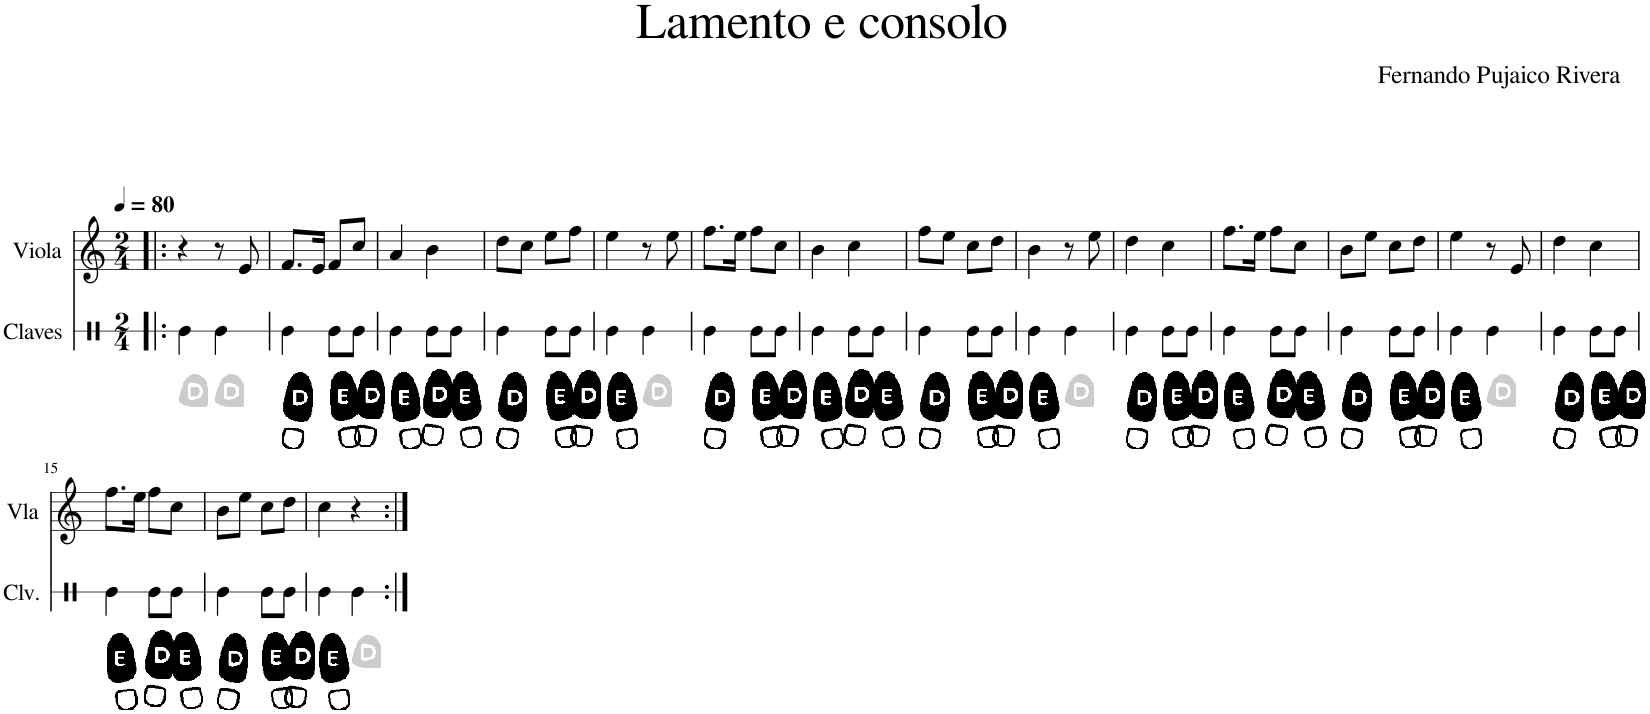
**kern	**kern
*part2	*part1
*staff2	*staff1
*I"Claves	*I"Viola
*I'Clv.	*I'Vla
*stria1	*
*clefX	*clefG2
*k[]	*k[]
*M2/4	*M2/4
*MM80	*MM80
=1!|:	=1!|:
4Re\	4r
4Re\	8r
.	8e/
=2	=2
4Re\	8.f/L
.	16e/Jk
8Re\L	8f/L
8Re\J	8cc/J
=3	=3
4Re\	4a/
8Re\L	4b\
8Re\J	.
=4	=4
4Re\	8dd\L
.	8cc\J
8Re\L	8ee\L
8Re\J	8ff\J
=5	=5
4Re\	4ee\
4Re\	8r
.	8ee\
=6	=6
4Re\	8.ff\L
.	16ee\Jk
8Re\L	8ff\L
8Re\J	8cc\J
=7	=7
4Re\	4b\
8Re\L	4cc\
8Re\J	.
=8	=8
4Re\	8ff\L
.	8ee\J
8Re\L	8cc\L
8Re\J	8dd\J
=9	=9
4Re\	4b\
4Re\	8r
.	8ee\
=10	=10
4Re\	4dd\
8Re\L	4cc\
8Re\J	.
=11	=11
4Re\	8.ff\L
.	16ee\Jk
8Re\L	8ff\L
8Re\J	8cc\J
=12	=12
4Re\	8b\L
.	8ee\J
8Re\L	8cc\L
8Re\J	8dd\J
=13	=13
4Re\	4ee\
4Re\	8r
.	8e/
=14	=14
4Re\	4dd\
8Re\L	4cc\
8Re\J	.
!!LO:LB:g=z
=15	=15
4Re\	8.ff\L
.	16ee\Jk
8Re\L	8ff\L
8Re\J	8cc\J
=16	=16
4Re\	8b\L
.	8ee\J
8Re\L	8cc\L
8Re\J	8dd\J
=17	=17
4Re\	4cc\
4Re\	4r
=:|!	=:|!
*-	*-
